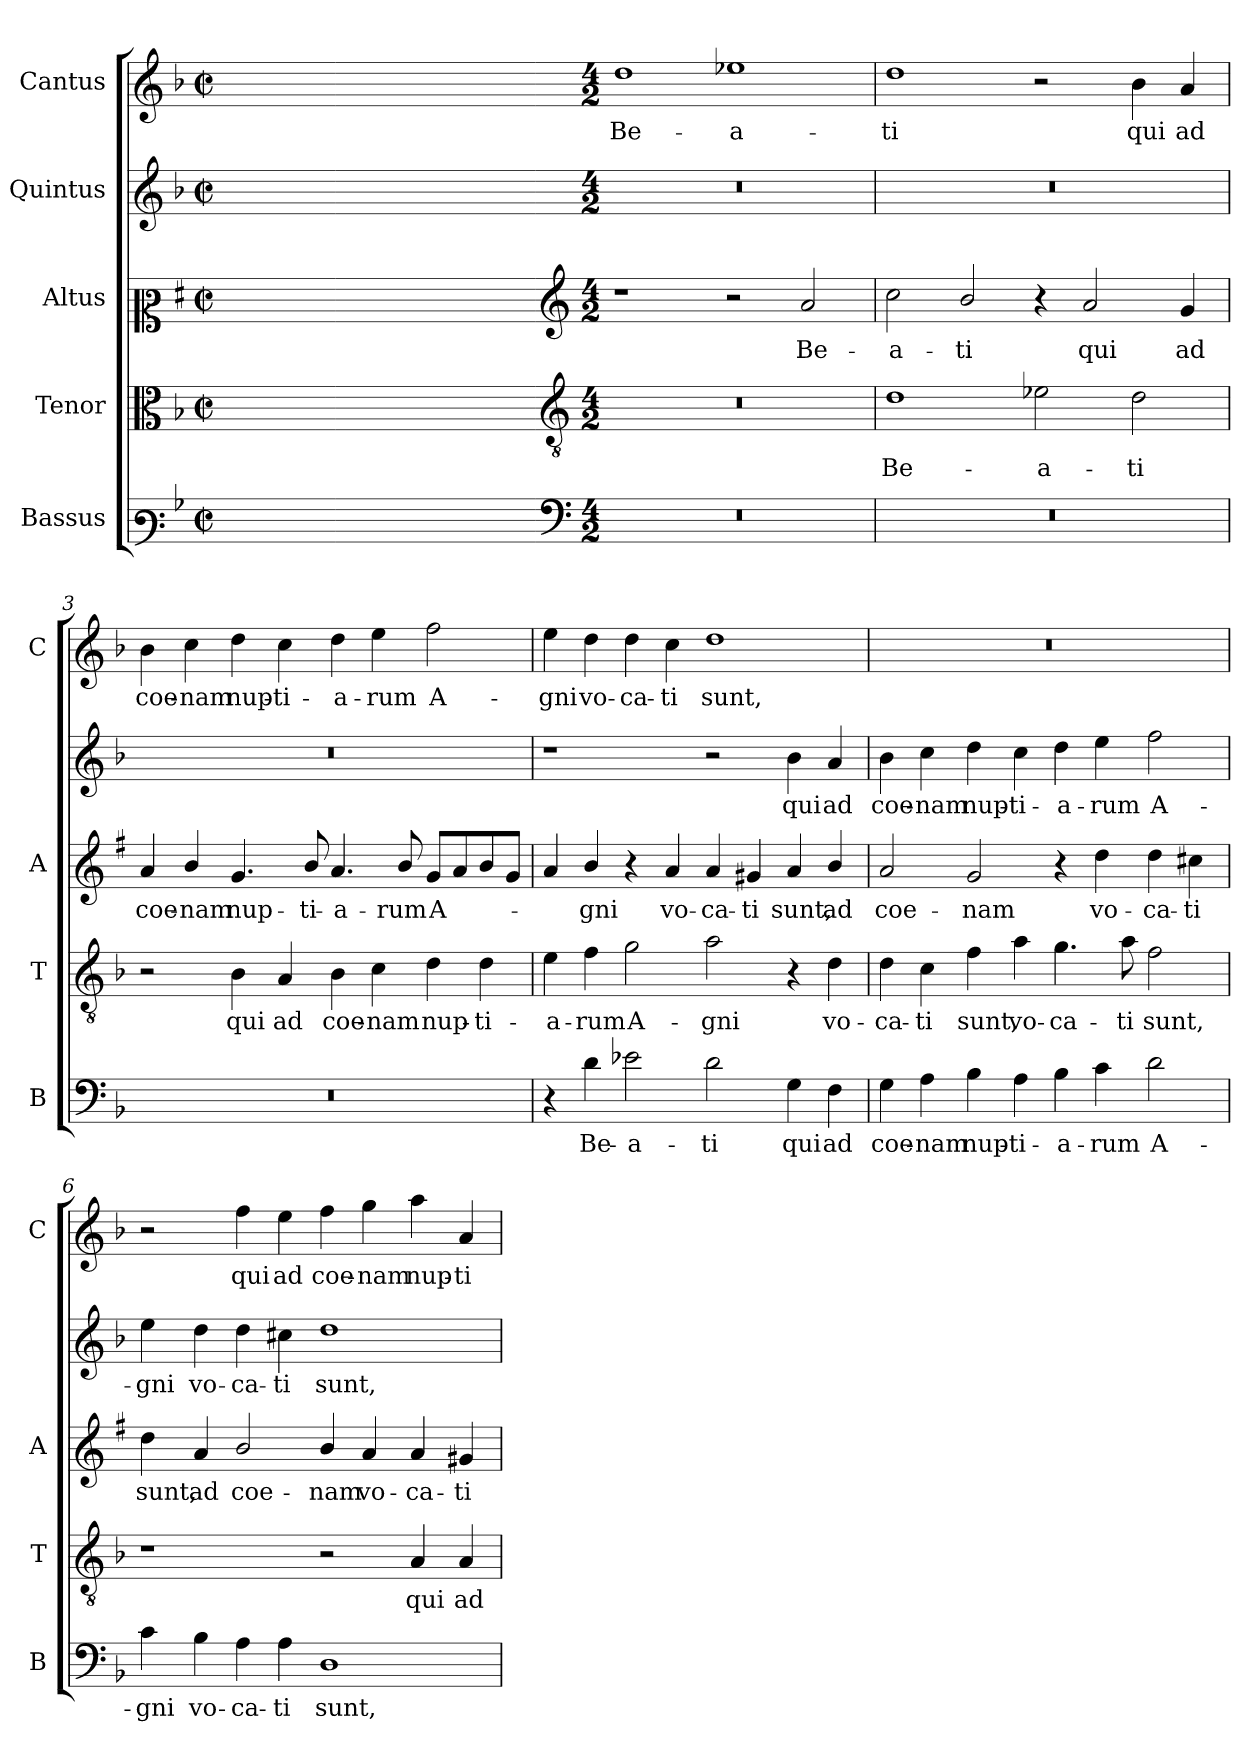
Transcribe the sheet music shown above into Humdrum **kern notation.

**kern	**text	**kern	**text	**kern	**text	**kern	**text	**kern	**text
*part5	*part5	*part4	*part4	*part3	*part3	*part2	*part2	*part1	*part1
*staff5	*staff5	*staff4	*staff4	*staff3	*staff3	*staff2	*staff2	*staff1	*staff1
*I"Bassus	*	*I"Tenor	*	*I"Altus	*	*I"Quintus	*	*I"Cantus	*
*I'B	*	*I'T	*	*I'A	*	*	*	*I'C	*
*clefF3	*	*clefC3	*	*clefC2	*	*clefG2	*	*clefG2	*
*	*	*	*	*ITrd1c2	*	*	*	*	*
*k[b-]	*	*k[b-]	*	*k[b-]	*	*k[b-]	*	*k[b-]	*
*F:	*	*F:	*	*F:	*	*F:	*	*F:	*
*M2/2	*	*M2/2	*	*M2/2	*	*M2/2	*	*M2/2	*
*met(c|)	*	*met(c|)	*	*met(c|)	*	*met(c|)	*	*met(c|)	*
=	=	=	=	=	=	=	=	=	=
1ryy	.	1ryy	.	1ryy	.	1ryy	.	1ryy	.
=1X-	=1X-	=1X-	=1X-	=1X-	=1X-	=1X-	=1X-	=1X-	=1X-
4ryy	.	4ryy	.	4ryy	.	4ryy	.	4ryy	.
4ryy	.	4ryy	.	4ryy	.	4ryy	.	4ryy	.
4ryy	.	4ryy	.	4ryy	.	4ryy	.	4ryy	.
4ryy	.	4ryy	.	4ryy	.	4ryy	.	4ryy	.
=1-	=1-	=1-	=1-	=1-	=1-	=1-	=1-	=1-	=1-
*clefF4	*	*clefGv2	*	*clefG2	*	*	*	*	*
*M4/2	*	*M4/2	*	*M4/2	*	*M4/2	*	*M4/2	*
!	!	!	!	!	!	!	!	!	!LO:LY:b
0r	.	0r	.	1r	.	0r	.	1dd	Be-
!	!	!	!	!	!	!	!	!	!LO:LY:b
.	.	.	.	2r	.	.	.	1ee-X	-a-
!	!	!	!	!	!LO:LY:b	!	!	!	!
.	.	.	.	2g/	Be-	.	.	.	.
=2	=2	=2	=2	=2	=2	=2	=2	=2	=2
!	!	!	!LO:LY:b	!	!LO:LY:b	!	!	!	!LO:LY:b
0r	.	1d	Be-	2b-\	-a-	0r	.	1dd	-ti
!	!	!	!	!	!LO:LY:b	!	!	!	!
.	.	.	.	2a/	-ti	.	.	.	.
!	!	!	!LO:LY:b	!	!	!	!	!	!
.	.	2e-X\	-a-	4r	.	.	.	2r	.
!	!	!	!	!	!LO:LY:b	!	!	!	!
.	.	.	.	2g/	qui	.	.	.	.
!	!	!	!LO:LY:b	!	!	!	!	!	!LO:LY:b
.	.	2d\	-ti	.	.	.	.	4b-\	qui
!	!	!	!	!	!LO:LY:b	!	!	!	!LO:LY:b
.	.	.	.	4f/	ad	.	.	4a/	ad
=3	=3	=3	=3	=3	=3	=3	=3	=3	=3
!	!	!	!	!	!LO:LY:b	!	!	!	!LO:LY:b
0r	.	2r	.	4g/	coe-	0r	.	4b-\	coe-
!	!	!	!	!	!LO:LY:b	!	!	!	!LO:LY:b
.	.	.	.	4a/	-nam	.	.	4cc\	-nam
!	!	!	!LO:LY:b	!	!LO:LY:b	!	!	!	!LO:LY:b
.	.	4B-\	qui	4.f/	nup-	.	.	4dd\	nup-
!	!	!	!LO:LY:b	!	!	!	!	!	!LO:LY:b
.	.	4A/	ad	.	.	.	.	4cc\	-ti-
!	!	!	!	!	!LO:LY:b	!	!	!	!
.	.	.	.	8a/	-ti-	.	.	.	.
!	!	!	!LO:LY:b	!	!LO:LY:b	!	!	!	!LO:LY:b
.	.	4B-\	coe-	4.g/	-a-	.	.	4dd\	-a-
!	!	!	!LO:LY:b	!	!	!	!	!	!LO:LY:b
.	.	4c\	-nam	.	.	.	.	4ee\	-rum
!	!	!	!	!	!LO:LY:b	!	!	!	!
.	.	.	.	8a/	-rum	.	.	.	.
!	!	!	!LO:LY:b	!	!LO:LY:b	!	!	!	!LO:LY:b
.	.	4d\	nup-	8f/L	A-	.	.	2ff\	A-
.	.	.	.	8g/	.	.	.	.	.
!	!	!	!LO:LY:b	!	!	!	!	!	!
.	.	4d\	-ti-	8a/	.	.	.	.	.
.	.	.	.	8f/J	.	.	.	.	.
!!LO:LB:g=z
=4	=4	=4	=4	=4	=4	=4	=4	=4	=4
!	!	!	!LO:LY:b	!	!	!	!	!	!LO:LY:b
4r	.	4e\	-a-	4g/	.	1r	.	4ee\	-gni
!	!LO:LY:b	!	!LO:LY:b	!	!LO:LY:b	!	!	!	!LO:LY:b
4d\	Be-	4f\	-rum	4a/	-gni	.	.	4dd\	vo-
!	!LO:LY:b	!	!LO:LY:b	!	!	!	!	!	!LO:LY:b
2e-X\	-a-	2g\	A-	4r	.	.	.	4dd\	-ca-
!	!	!	!	!	!LO:LY:b	!	!	!	!LO:LY:b
.	.	.	.	4g/	vo-	.	.	4cc\	-ti
!	!LO:LY:b	!	!LO:LY:b	!	!LO:LY:b	!	!	!	!LO:LY:b
2d\	-ti	2a\	-gni	4g/	-ca-	2r	.	1dd	sunt,
!	!	!	!	!	!LO:LY:b	!	!	!	!
.	.	.	.	4f#X/	-ti	.	.	.	.
!	!LO:LY:b	!	!	!	!LO:LY:b	!	!LO:LY:b	!	!
4G\	qui	4r	.	4g/	sunt,	4b-\	qui	.	.
!	!LO:LY:b	!	!LO:LY:b	!	!LO:LY:b	!	!LO:LY:b	!	!
4F\	ad	4d\	vo-	4a/	ad	4a/	ad	.	.
=5	=5	=5	=5	=5	=5	=5	=5	=5	=5
!	!LO:LY:b	!	!LO:LY:b	!	!LO:LY:b	!	!LO:LY:b	!	!
4G\	coe-	4d\	-ca-	2g/	coe-	4b-\	coe-	0r	.
!	!LO:LY:b	!	!LO:LY:b	!	!	!	!LO:LY:b	!	!
4A\	-nam	4c\	-ti	.	.	4cc\	-nam	.	.
!	!LO:LY:b	!	!LO:LY:b	!	!LO:LY:b	!	!LO:LY:b	!	!
4B-\	nup-	4f\	sunt,	2f/	-nam	4dd\	nup-	.	.
!	!LO:LY:b	!	!LO:LY:b	!	!	!	!LO:LY:b	!	!
4A\	-ti-	4a\	vo-	.	.	4cc\	-ti-	.	.
!	!LO:LY:b	!	!LO:LY:b	!	!	!	!LO:LY:b	!	!
4B-\	-a-	4.g\	-ca-	4r	.	4dd\	-a-	.	.
!	!LO:LY:b	!	!	!	!LO:LY:b	!	!LO:LY:b	!	!
4c\	-rum	.	.	4cc\	vo-	4ee\	-rum	.	.
!	!	!	!LO:LY:b	!	!	!	!	!	!
.	.	8a\	-ti	.	.	.	.	.	.
!	!LO:LY:b	!	!LO:LY:b	!	!LO:LY:b	!	!LO:LY:b	!	!
2d\	A-	2f\	sunt,	4cc\	-ca-	2ff\	A-	.	.
!	!	!	!	!	!LO:LY:b	!	!	!	!
.	.	.	.	4bn\	-ti	.	.	.	.
=6	=6	=6	=6	=6	=6	=6	=6	=6	=6
!	!LO:LY:b	!	!	!	!LO:LY:b	!	!LO:LY:b	!	!
4c\	-gni	1r	.	4cc\	sunt,	4ee\	-gni	2r	.
!	!LO:LY:b	!	!	!	!LO:LY:b	!	!LO:LY:b	!	!
4B-\	vo-	.	.	4g/	ad	4dd\	vo-	.	.
!	!LO:LY:b	!	!	!	!LO:LY:b	!	!LO:LY:b	!	!LO:LY:b
4A\	-ca-	.	.	2a/	coe-	4dd\	-ca-	4ff\	qui
!	!LO:LY:b	!	!	!	!	!	!LO:LY:b	!	!LO:LY:b
4A\	-ti	.	.	.	.	4cc#X\	-ti	4ee\	ad
!	!LO:LY:b	!	!	!	!LO:LY:b	!	!LO:LY:b	!	!LO:LY:b
1D	sunt,	2r	.	4a/	-nam	1dd	sunt,	4ff\	coe-
!	!	!	!	!	!LO:LY:b	!	!	!	!LO:LY:b
.	.	.	.	4g/	vo-	.	.	4gg\	-nam
!	!	!	!LO:LY:b	!	!LO:LY:b	!	!	!	!LO:LY:b
.	.	4A/	qui	4g/	-ca-	.	.	4aa\	nup-
!	!	!	!LO:LY:b	!	!LO:LY:b	!	!	!	!LO:LY:b
.	.	4A/	ad	4f#X/	-ti	.	.	4a/	-ti-
=	=	=	=	=	=	=	=	=	=
*-	*-	*-	*-	*-	*-	*-	*-	*-	*-
